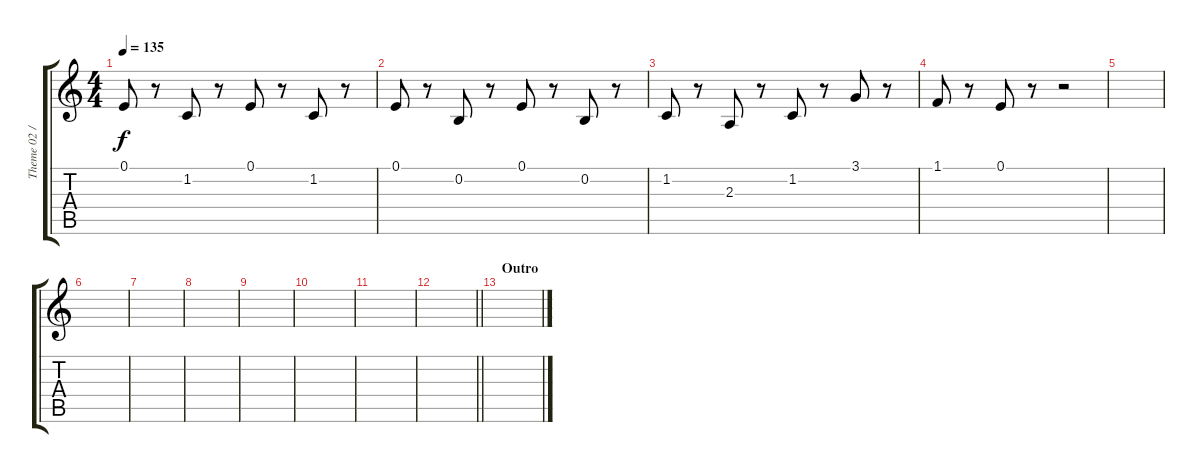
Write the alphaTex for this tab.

\track ("Theme 02 / Synth Solo" "Theme 02 /") {instrument lead5charang}
\staff {score tabs}
\tuning (E4 B3 G3 D3 A2 E2) {hide}
\ts (4 4)
\tempo 135
\clef g2
\ks c
0.1.8{dy f} r.8 1.2.8 r.8 0.1.8 r.8 1.2.8 r.8 |
0.1.8 r.8 0.2.8 r.8 0.1.8 r.8 0.2.8 r.8 |
1.2.8 r.8 2.3.8 r.8 1.2.8 r.8 3.1.8 r.8 |
1.1.8 r.8 0.1.8 r.8 r.2 |
|
|
|
|
|
|
|
\barLineRight lightlight
|
\section ("" "Outro")
